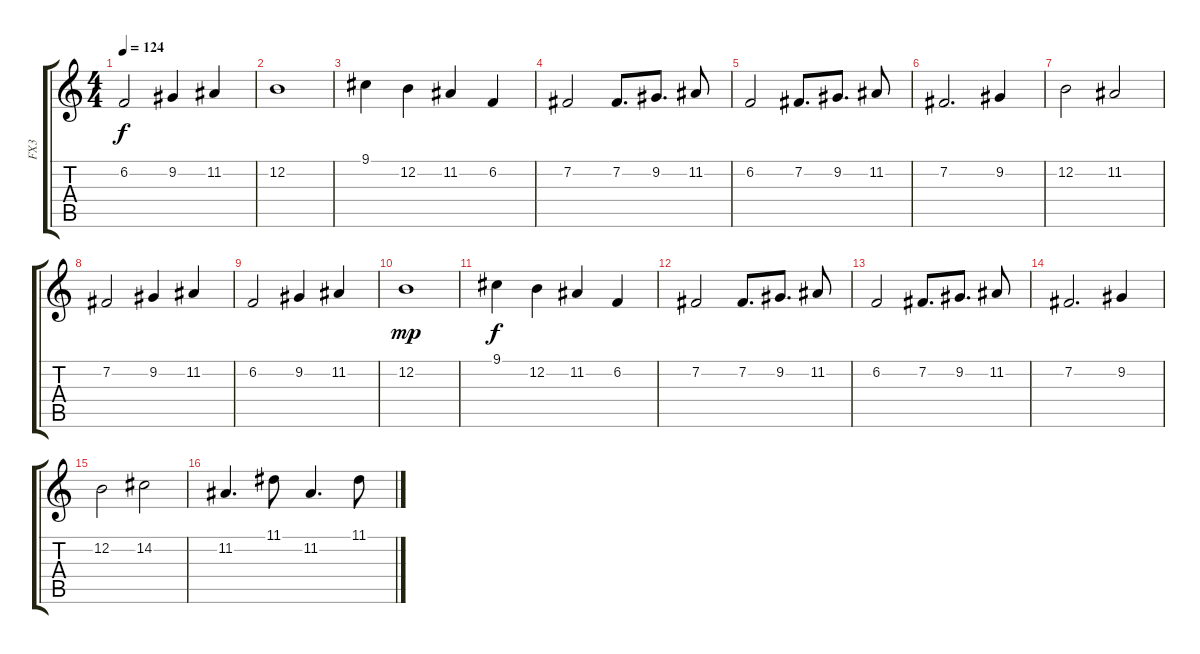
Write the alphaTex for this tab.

\track ("FX3" "FX3") {instrument stringensemble1}
\staff {score tabs}
\tuning (E4 B3 G3 D3 A2 E2) {hide}
\ts (4 4)
\tempo 124
\clef g2
\ks c
6.2.2{dy f} 9.2.4 11.2.4 |
12.2.1 |
9.1.4 12.2.4 11.2.4 6.2.4 |
7.2.2 7.2.8{d} 9.2.8{d} 11.2.8 |
6.2.2 7.2.8{d} 9.2.8{d} 11.2.8 |
7.2.2{d} 9.2.4 |
12.2.2 11.2.2 |
7.2.2 9.2.4 11.2.4 |
6.2.2 9.2.4 11.2.4 |
12.2.1{dy mp} |
9.1.4{dy f} 12.2.4 11.2.4 6.2.4 |
7.2.2 7.2.8{d} 9.2.8{d} 11.2.8 |
6.2.2 7.2.8{d} 9.2.8{d} 11.2.8 |
7.2.2{d} 9.2.4 |
12.2.2 14.2.2 |
11.2.4{d} 11.1.8 11.2.4{d} 11.1.8
